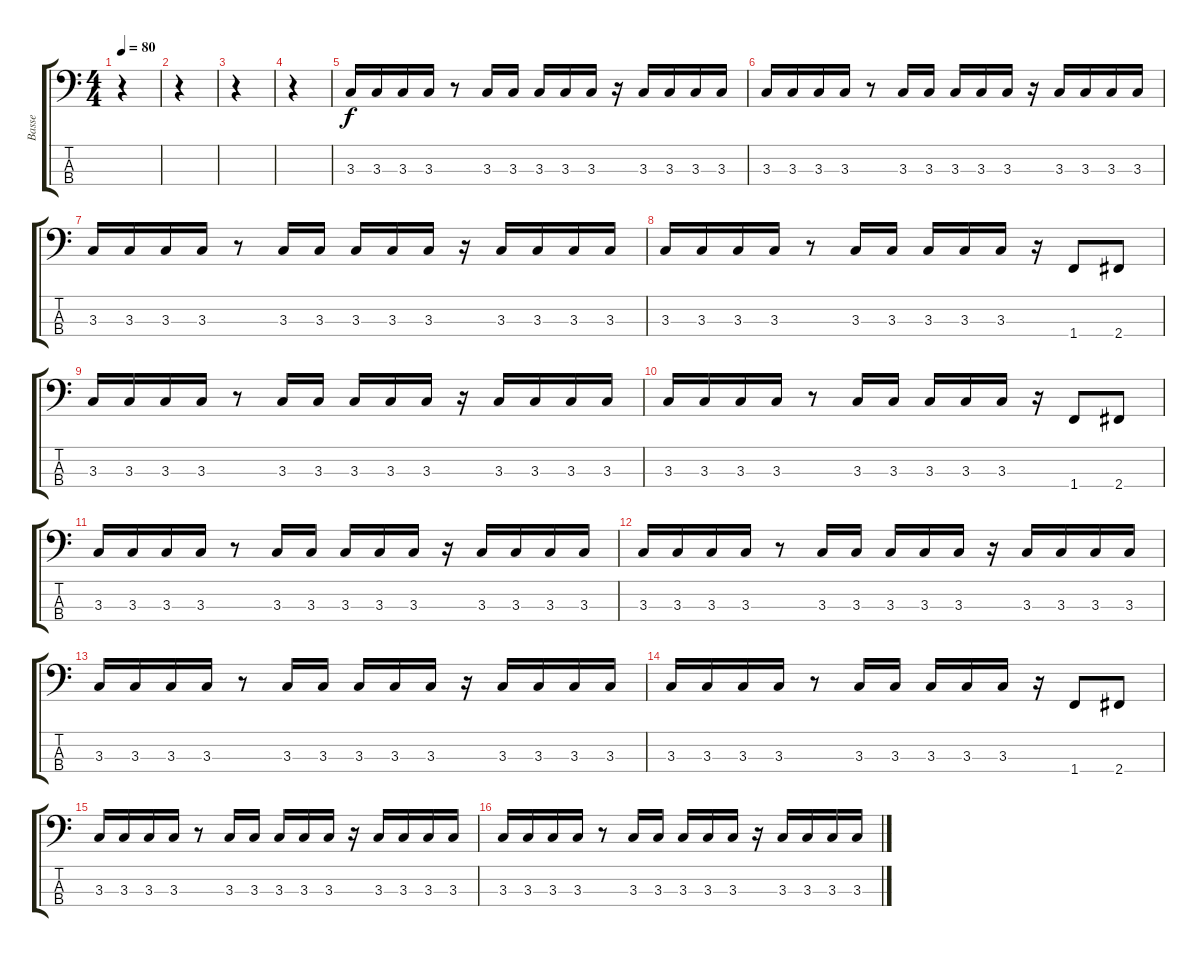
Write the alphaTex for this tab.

\track ("Basse" "Basse") {instrument electricbasspick}
\staff {score tabs}
\tuning (G2 D2 A1 E1) {hide}
\ts (4 4)
\tempo 80
\clef f4
\ks c
r.4{dy f} |
r.4 |
r.4 |
r.4 |
3.3.16 3.3.16 3.3.16 3.3.16 r.8 3.3.16 3.3.16 3.3.16 3.3.16 3.3.16 r.16 3.3.16 3.3.16 3.3.16 3.3.16 |
3.3.16 3.3.16 3.3.16 3.3.16 r.8 3.3.16 3.3.16 3.3.16 3.3.16 3.3.16 r.16 3.3.16 3.3.16 3.3.16 3.3.16 |
3.3.16 3.3.16 3.3.16 3.3.16 r.8 3.3.16 3.3.16 3.3.16 3.3.16 3.3.16 r.16 3.3.16 3.3.16 3.3.16 3.3.16{txt ""} |
3.3.16 3.3.16 3.3.16 3.3.16 r.8 3.3.16 3.3.16 3.3.16 3.3.16 3.3.16 r.16 1.4.8 2.4.8 |
3.3.16 3.3.16 3.3.16 3.3.16 r.8 3.3.16 3.3.16 3.3.16 3.3.16 3.3.16 r.16 3.3.16 3.3.16 3.3.16 3.3.16 |
3.3.16 3.3.16 3.3.16 3.3.16 r.8 3.3.16 3.3.16 3.3.16 3.3.16 3.3.16 r.16 1.4.8 2.4.8 |
3.3.16 3.3.16 3.3.16 3.3.16 r.8 3.3.16 3.3.16 3.3.16 3.3.16 3.3.16 r.16 3.3.16 3.3.16 3.3.16 3.3.16 |
3.3.16 3.3.16 3.3.16 3.3.16 r.8 3.3.16 3.3.16 3.3.16 3.3.16 3.3.16 r.16 3.3.16 3.3.16 3.3.16 3.3.16 |
3.3.16 3.3.16 3.3.16 3.3.16 r.8 3.3.16 3.3.16 3.3.16 3.3.16 3.3.16 r.16 3.3.16 3.3.16 3.3.16 3.3.16 |
3.3.16 3.3.16 3.3.16 3.3.16 r.8 3.3.16 3.3.16 3.3.16 3.3.16 3.3.16 r.16 1.4.8 2.4.8 |
3.3.16 3.3.16 3.3.16 3.3.16 r.8 3.3.16 3.3.16 3.3.16 3.3.16 3.3.16 r.16 3.3.16 3.3.16 3.3.16 3.3.16 |
3.3.16 3.3.16 3.3.16 3.3.16 r.8 3.3.16 3.3.16 3.3.16 3.3.16 3.3.16 r.16 3.3.16 3.3.16 3.3.16 3.3.16
